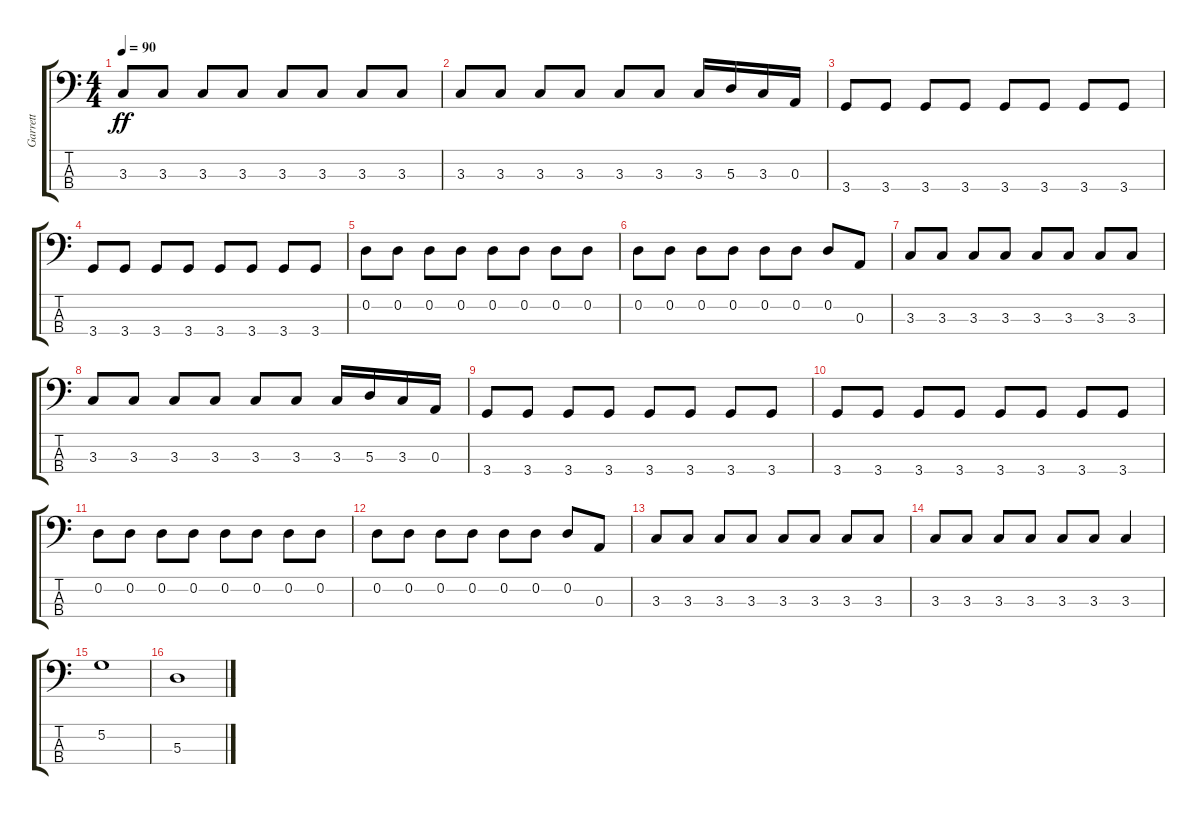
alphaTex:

\track ("Garrett" "Garrett") {instrument electricbassfinger}
\staff {score tabs}
\tuning (G2 D2 A1 E1) {hide}
\ts (4 4)
\tempo 90
\clef f4
\ks c
3.3.8{dy ff} 3.3.8 3.3.8 3.3.8 3.3.8 3.3.8 3.3.8 3.3.8 |
3.3.8 3.3.8 3.3.8 3.3.8 3.3.8 3.3.8 3.3.16 5.3.16 3.3.16 0.3.16 |
3.4.8 3.4.8 3.4.8 3.4.8 3.4.8 3.4.8 3.4.8 3.4.8 |
3.4.8 3.4.8 3.4.8 3.4.8 3.4.8 3.4.8 3.4.8 3.4.8 |
0.2.8 0.2.8 0.2.8 0.2.8 0.2.8 0.2.8 0.2.8 0.2.8 |
0.2.8 0.2.8 0.2.8 0.2.8 0.2.8 0.2.8 0.2.8 0.3.8 |
3.3.8 3.3.8 3.3.8 3.3.8 3.3.8 3.3.8 3.3.8 3.3.8 |
3.3.8 3.3.8 3.3.8 3.3.8 3.3.8 3.3.8 3.3.16 5.3.16 3.3.16 0.3.16 |
3.4.8 3.4.8 3.4.8 3.4.8 3.4.8 3.4.8 3.4.8 3.4.8 |
3.4.8 3.4.8 3.4.8 3.4.8 3.4.8 3.4.8 3.4.8 3.4.8 |
0.2.8 0.2.8 0.2.8 0.2.8 0.2.8 0.2.8 0.2.8 0.2.8 |
0.2.8 0.2.8 0.2.8 0.2.8 0.2.8 0.2.8 0.2.8 0.3.8 |
3.3.8 3.3.8 3.3.8 3.3.8 3.3.8 3.3.8 3.3.8 3.3.8 |
3.3.8 3.3.8 3.3.8 3.3.8 3.3.8 3.3.8 3.3.4 |
5.2.1 |
5.3.1
